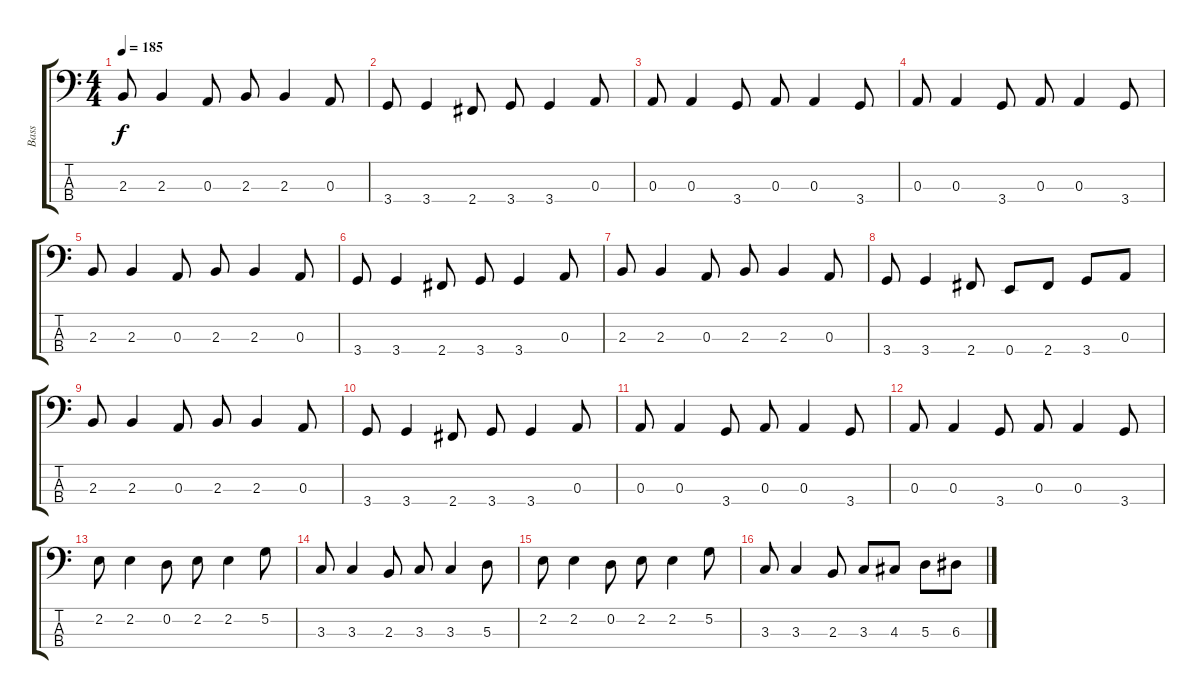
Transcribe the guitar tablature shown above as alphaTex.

\track ("Bass" "Bass") {instrument electricbasspick}
\staff {score tabs}
\tuning (G2 D2 A1 E1) {hide}
\ts (4 4)
\tempo 185
\clef f4
\ks c
2.3.8{dy f} 2.3.4 0.3.8 2.3.8 2.3.4 0.3.8 |
3.4.8 3.4.4 2.4.8 3.4.8 3.4.4 0.3.8 |
0.3.8 0.3.4 3.4.8 0.3.8 0.3.4 3.4.8 |
0.3.8 0.3.4 3.4.8 0.3.8 0.3.4 3.4.8 |
2.3.8 2.3.4 0.3.8 2.3.8 2.3.4 0.3.8 |
3.4.8 3.4.4 2.4.8 3.4.8 3.4.4 0.3.8 |
2.3.8 2.3.4 0.3.8 2.3.8 2.3.4 0.3.8 |
3.4.8 3.4.4 2.4.8 0.4.8 2.4.8 3.4.8 0.3.8 |
2.3.8 2.3.4 0.3.8 2.3.8 2.3.4 0.3.8 |
3.4.8 3.4.4 2.4.8 3.4.8 3.4.4 0.3.8 |
0.3.8 0.3.4 3.4.8 0.3.8 0.3.4 3.4.8 |
0.3.8 0.3.4 3.4.8 0.3.8 0.3.4 3.4.8 |
2.2.8 2.2.4 0.2.8 2.2.8 2.2.4 5.2.8 |
3.3.8 3.3.4 2.3.8 3.3.8 3.3.4 5.3.8 |
2.2.8 2.2.4 0.2.8 2.2.8 2.2.4 5.2.8 |
3.3.8 3.3.4 2.3.8 3.3.8 4.3.8 5.3.8 6.3.8
